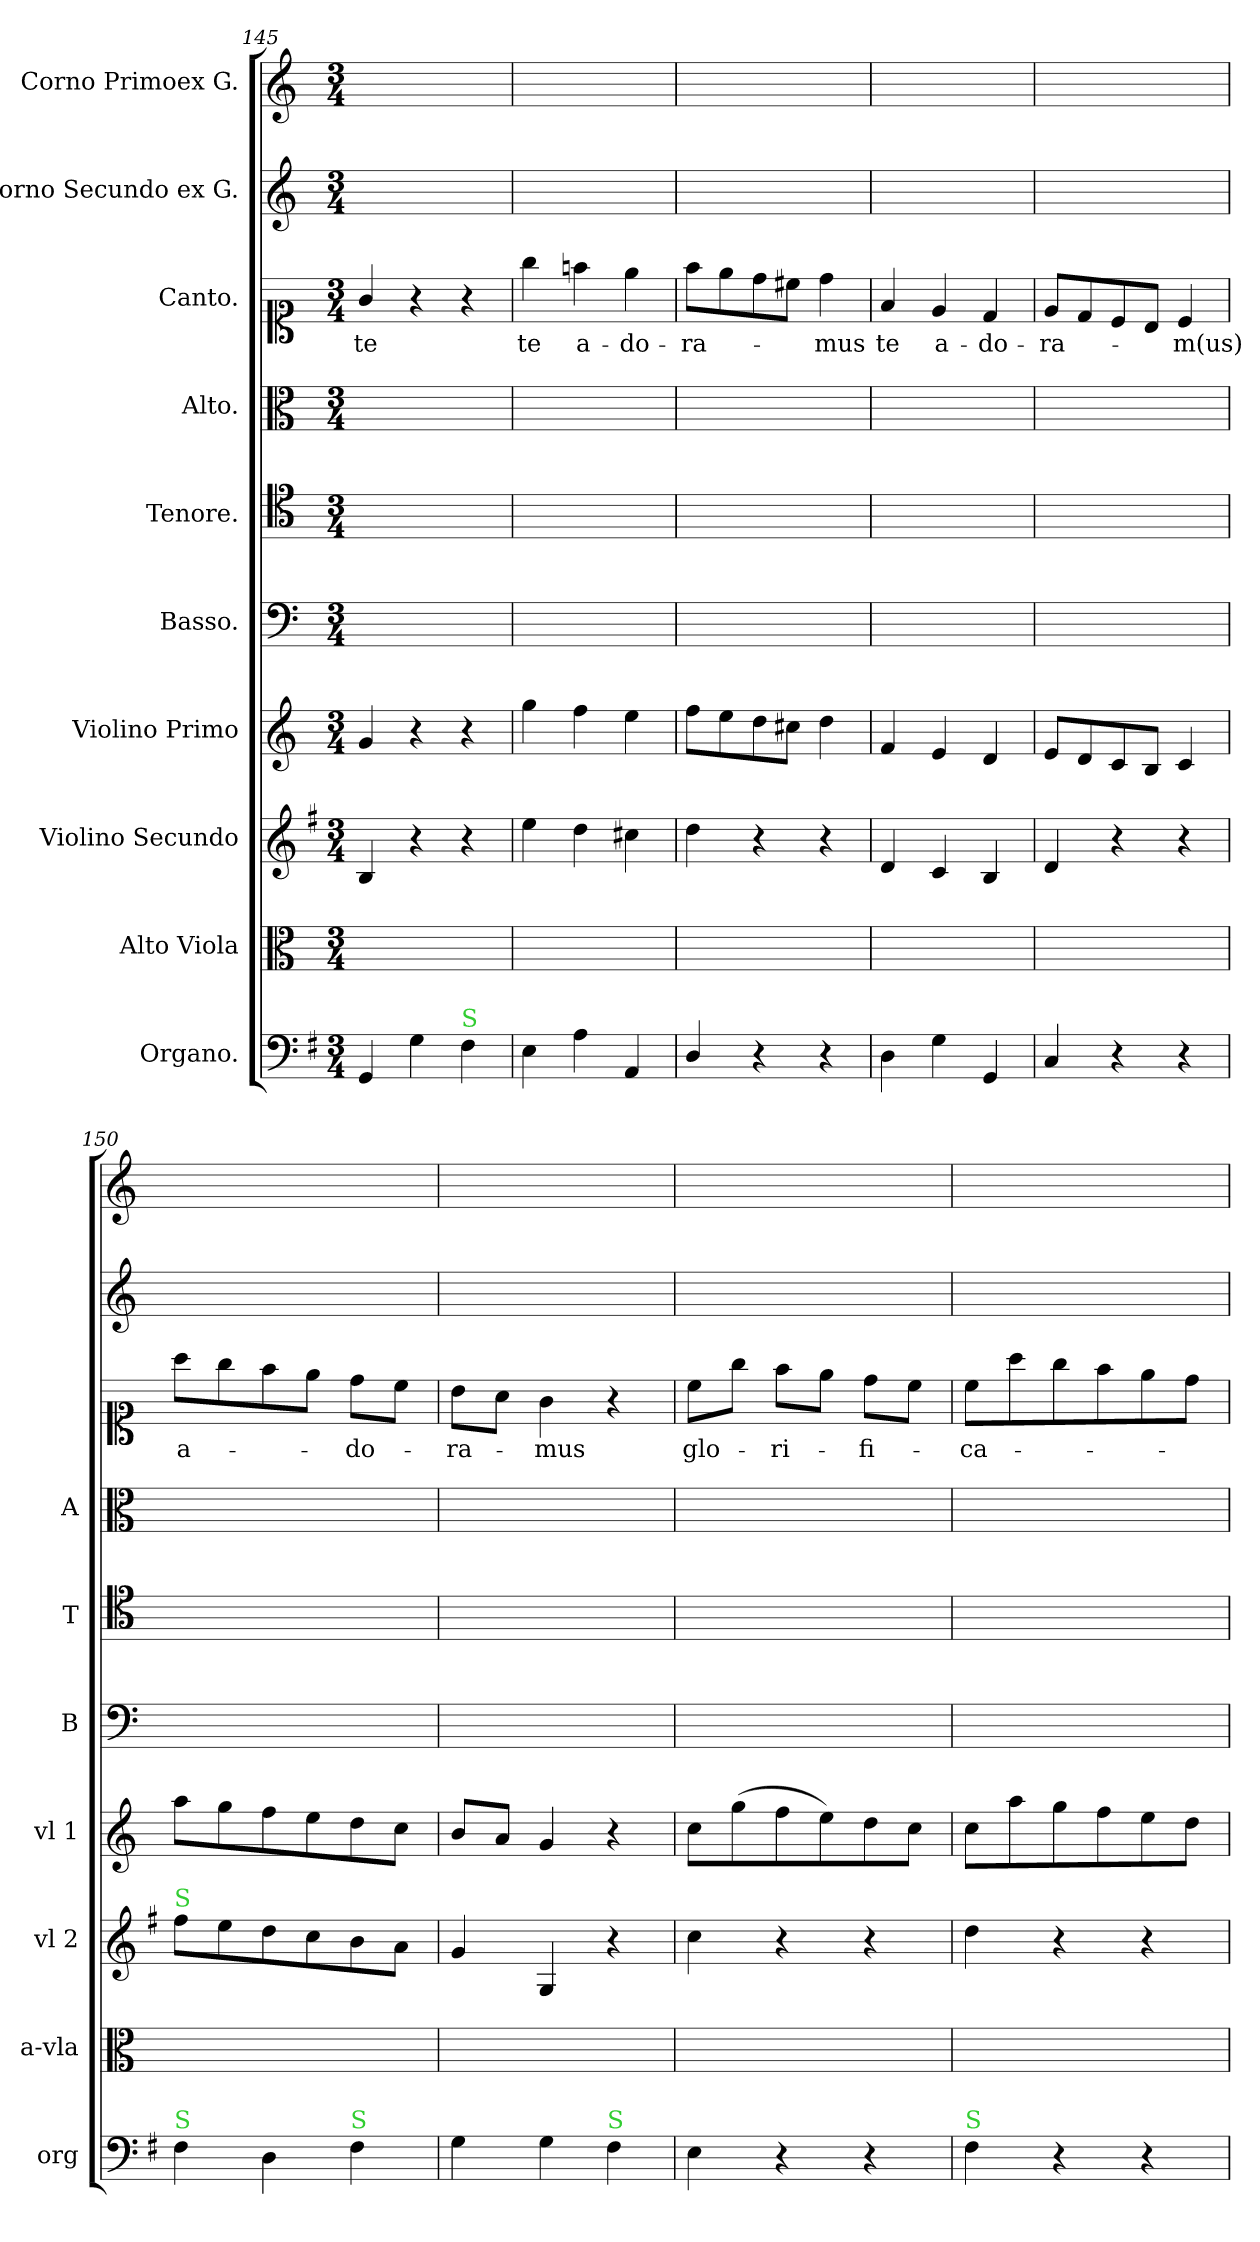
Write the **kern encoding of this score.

**kern	**kern	**kern	**kern	**kern	**kern	**kern	**kern	**text	**kern	**kern
*part10	*part9	*part8	*part7	*part6	*part5	*part4	*part3	*part3	*part2	*part1
*staff10	*staff9	*staff8	*staff7	*staff6	*staff5	*staff4	*staff3	*staff3	*staff2	*staff1
*I"Organo.	*I"Alto Viola	*I"Violino Secundo	*I"Violino Primo	*I"Basso.	*I"Tenore.	*I"Alto.	*I"Canto.	*	*I"Corno Secundo ex G.	*I"Corno Primoex G.
*I'org	*I'a-vla	*I'vl 2	*I'vl 1	*I'B	*I'T	*I'A	*	*	*	*
*clefF4	*clefC3	*clefG2	*clefG2	*clefF4	*clefC4	*clefC3	*clefC1	*	*clefG2	*clefG2
*	*	*	*	*	*	*	*	*	*ITrd3c5	*ITrd3c5
*k[f#]	*k[]	*k[f#]	*k[]	*k[]	*k[]	*k[]	*k[]	*	*k[f#]	*k[f#]
*M3/4	*M3/4	*M3/4	*M3/4	*M3/4	*M3/4	*M3/4	*M3/4	*	*M3/4	*M3/4
=145	=145	=145	=145	=145	=145	=145	=145	=145	=145	=145
4GG/	2.ryy	4B/	4g/	2.ryy	2.ryy	2.ryy	4g/	te	2.ryy	2.ryy
4G\	.	4r	4r	.	.	.	4r	.	.	.
!LO:TX:a:color=limegreen:t=S	!	!	!	!	!	!	!	!	!	!
4F#\	.	4r	4r	.	.	.	4r	.	.	.
=146	=146	=146	=146	=146	=146	=146	=146	=146	=146	=146
4E\	2.ryy	4ee\	4gg\	2.ryy	2.ryy	2.ryy	4gg\	te	2.ryy	2.ryy
4A\	.	4dd\	4ff\	.	.	.	4ffn\	a-	.	.
4AA/	.	4cc#X\	4ee\	.	.	.	4ee\	-do-	.	.
=147	=147	=147	=147	=147	=147	=147	=147	=147	=147	=147
4D/	2.ryy	4dd\	8ff\L	2.ryy	2.ryy	2.ryy	8ff\L	-ra-	2.ryy	2.ryy
.	.	.	8ee\	.	.	.	8ee\	.	.	.
4r	.	4r	8dd\	.	.	.	8dd\	.	.	.
.	.	.	8cc#X\J	.	.	.	8cc#X\J	.	.	.
4r	.	4r	4dd\	.	.	.	4dd\	-mus	.	.
=148	=148	=148	=148	=148	=148	=148	=148	=148	=148	=148
4D\	2.ryy	4d/	4f/	2.ryy	2.ryy	2.ryy	4f/	te	2.ryy	2.ryy
4G\	.	4c/	4e/	.	.	.	4e/	a-	.	.
4GG/	.	4B/	4d/	.	.	.	4d/	-do-	.	.
=149	=149	=149	=149	=149	=149	=149	=149	=149	=149	=149
4C/	2.ryy	4d/	8e/L	2.ryy	2.ryy	2.ryy	8e/L	-ra-	2.ryy	2.ryy
.	.	.	8d/	.	.	.	8d/	.	.	.
4r	.	4r	8c/	.	.	.	8c/	.	.	.
.	.	.	8B/J	.	.	.	8B/J	.	.	.
4r	.	4r	4c/	.	.	.	4c/	-m(us)	.	.
=150	=150	=150	=150	=150	=150	=150	=150	=150	=150	=150
!	!	!LO:TX:a:color=limegreen:t=S	!	!	!	!	!	!	!	!
!LO:TX:a:color=limegreen:t=S	!	!	!	!	!	!	!	!	!	!
4F#\	2.ryy	8ff#\L	8aa\L	2.ryy	2.ryy	2.ryy	8aa\L	a-	2.ryy	2.ryy
.	.	8ee\	8gg\	.	.	.	8gg\	.	.	.
4D\	.	8dd\	8ff\	.	.	.	8ff\	.	.	.
.	.	8cc\	8ee\	.	.	.	8ee\J	.	.	.
!LO:TX:a:color=limegreen:t=S	!	!	!	!	!	!	!	!	!	!
4F#\	.	8b\	8dd\	.	.	.	8dd\L	-do-	.	.
.	.	8a\J	8cc\J	.	.	.	8cc\J	.	.	.
=151	=151	=151	=151	=151	=151	=151	=151	=151	=151	=151
4G\	2.ryy	4g/	8b/L	2.ryy	2.ryy	2.ryy	8b\L	-ra-	2.ryy	2.ryy
.	.	.	8a/J	.	.	.	8a\J	.	.	.
4G\	.	4G/	4g/	.	.	.	4g\	-mus	.	.
!LO:TX:a:color=limegreen:t=S	!	!	!	!	!	!	!	!	!	!
4F#\	.	4r	4r	.	.	.	4r	.	.	.
=152	=152	=152	=152	=152	=152	=152	=152	=152	=152	=152
4E\	2.ryy	4cc\	8cc\L	2.ryy	2.ryy	2.ryy	8cc\L	glo-	2.ryy	2.ryy
.	.	.	(8gg\	.	.	.	8gg\J	.	.	.
4r	.	4r	8ff\	.	.	.	8ff\L	-ri-	.	.
.	.	.	8ee\)	.	.	.	8ee\J	.	.	.
4r	.	4r	8dd\	.	.	.	8dd\L	-fi-	.	.
.	.	.	8cc\J	.	.	.	8cc\J	.	.	.
=153	=153	=153	=153	=153	=153	=153	=153	=153	=153	=153
!LO:TX:a:color=limegreen:t=S	!	!	!	!	!	!	!	!	!	!
4F#\	2.ryy	4dd\	8cc\L	2.ryy	2.ryy	2.ryy	8cc\L	-ca-	2.ryy	2.ryy
.	.	.	8aa\	.	.	.	8aa\	.	.	.
4r	.	4r	8gg\	.	.	.	8gg\	.	.	.
.	.	.	8ff\	.	.	.	8ff\	.	.	.
4r	.	4r	8ee\	.	.	.	8ee\	.	.	.
.	.	.	8dd\J	.	.	.	8dd\J	.	.	.
=	=	=	=	=	=	=	=	=	=	=
*-	*-	*-	*-	*-	*-	*-	*-	*-	*-	*-
